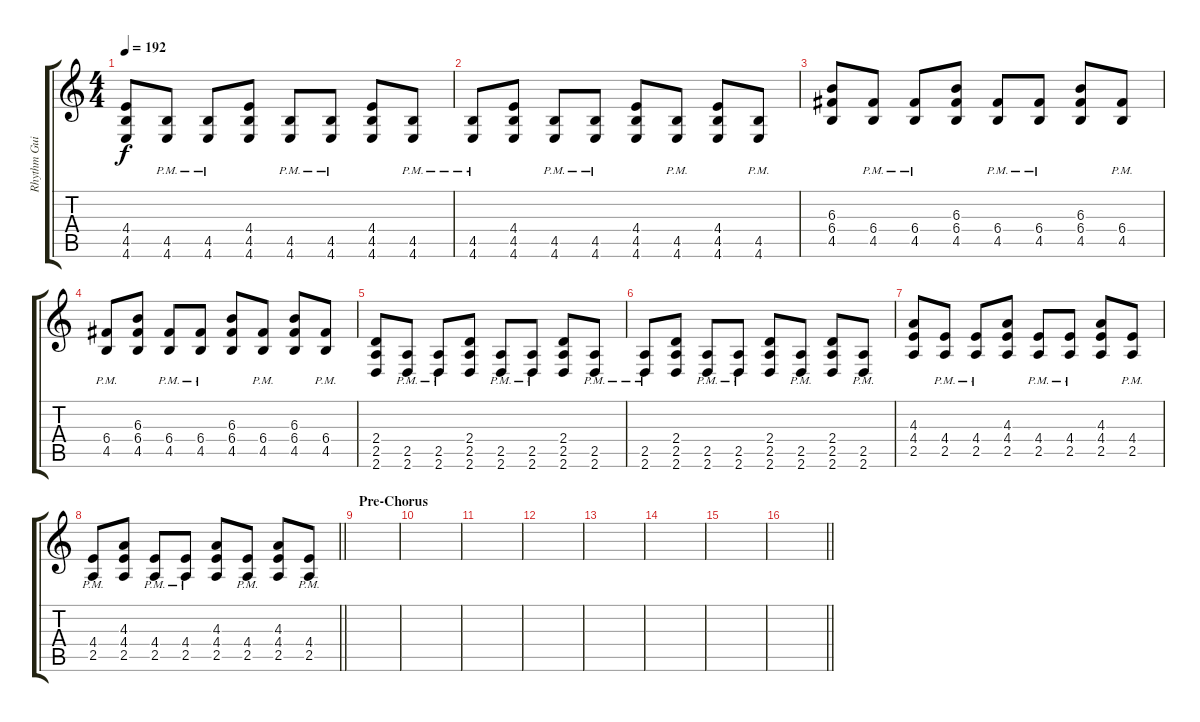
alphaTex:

\track ("Rhythm Guitar 2" "Rhythm Gui") {instrument overdrivenguitar}
\staff {score tabs}
\tuning (D4 A3 F3 C3 G2 C2) {hide}
\ts (4 4)
\tempo 192
\clef g2
\ks aminor
(4.4 4.5 4.6).8{dy f} (4.5{pm} 4.6{pm}).8 (4.5{pm} 4.6{pm}).8 (4.4 4.5 4.6).8 (4.5{pm} 4.6{pm}).8 (4.5{pm} 4.6{pm}).8 (4.4 4.5 4.6).8 (4.5{pm} 4.6{pm}).8 |
(4.5{pm} 4.6{pm}).8 (4.4 4.5 4.6).8 (4.5{pm} 4.6{pm}).8 (4.5{pm} 4.6{pm}).8 (4.4 4.5 4.6).8 (4.5{pm} 4.6{pm}).8 (4.4 4.5 4.6).8 (4.5{pm} 4.6{pm}).8 |
(6.3 6.4 4.5).8 (6.4{pm} 4.5{pm}).8 (6.4{pm} 4.5{pm}).8 (6.3 6.4 4.5).8 (6.4{pm} 4.5{pm}).8 (6.4{pm} 4.5{pm}).8 (6.3 6.4 4.5).8 (6.4{pm} 4.5{pm}).8 |
(6.4{pm} 4.5{pm}).8 (6.3 6.4 4.5).8 (6.4{pm} 4.5{pm}).8 (6.4{pm} 4.5{pm}).8 (6.3 6.4 4.5).8 (6.4{pm} 4.5{pm}).8 (6.3 6.4 4.5).8 (6.4{pm} 4.5{pm}).8 |
(2.4 2.5 2.6).8 (2.5{pm} 2.6{pm}).8 (2.5{pm} 2.6{pm}).8 (2.4 2.5 2.6).8 (2.5{pm} 2.6{pm}).8 (2.5{pm} 2.6{pm}).8 (2.4 2.5 2.6).8 (2.5{pm} 2.6{pm}).8 |
(2.5{pm} 2.6{pm}).8 (2.4 2.5 2.6).8 (2.5{pm} 2.6{pm}).8 (2.5{pm} 2.6{pm}).8 (2.4 2.5 2.6).8 (2.5{pm} 2.6{pm}).8 (2.4 2.5 2.6).8 (2.5{pm} 2.6{pm}).8 |
(4.3 4.4 2.5).8 (4.4{pm} 2.5{pm}).8 (4.4{pm} 2.5{pm}).8 (4.3 4.4 2.5).8 (4.4{pm} 2.5{pm}).8 (4.4{pm} 2.5{pm}).8 (4.3 4.4 2.5).8 (4.4{pm} 2.5{pm}).8 |
\barLineRight lightlight
(4.4{pm} 2.5{pm}).8 (4.3 4.4 2.5).8 (4.4{pm} 2.5{pm}).8 (4.4{pm} 2.5{pm}).8 (4.3 4.4 2.5).8 (4.4{pm} 2.5{pm}).8 (4.3 4.4 2.5).8 (4.4{pm} 2.5{pm}).8 |
\section ("" "Pre-Chorus")
|
|
|
|
|
|
|
\barLineRight lightlight
